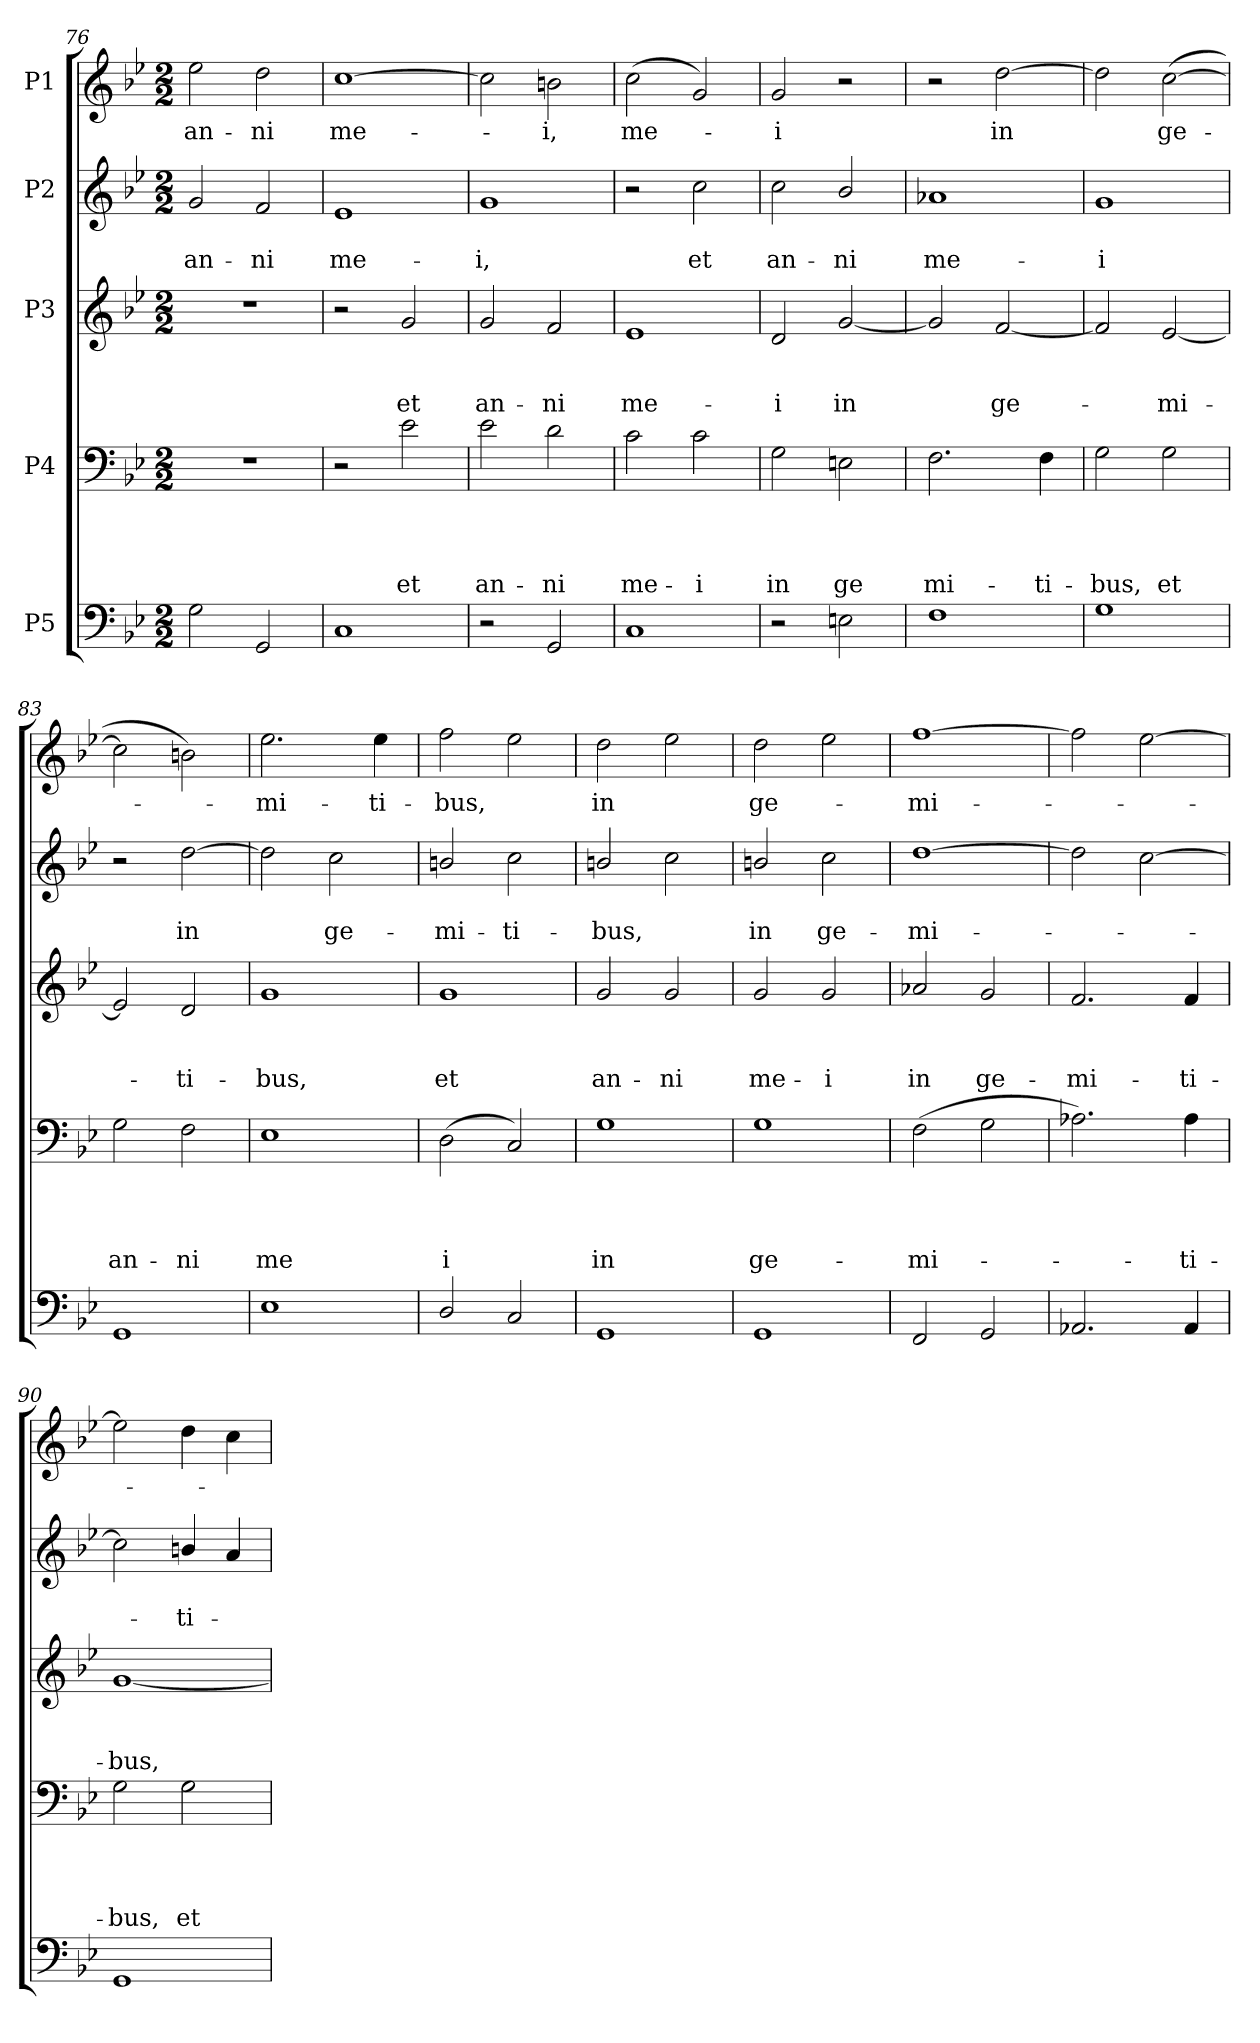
**kern	**kern	**text	**text	**text	**text	**kern	**text	**text	**text	**kern	**text	**text	**kern	**text
*part5	*part4	*part4	*part4	*part4	*part4	*part3	*part3	*part3	*part3	*part2	*part2	*part2	*part1	*part1
*staff5	*staff4	*staff4	*staff4	*staff4	*staff4	*staff3	*staff3	*staff3	*staff3	*staff2	*staff2	*staff2	*staff1	*staff1
*I"P5	*I"P4	*	*	*	*	*I"P3	*	*	*	*I"P2	*	*	*I"P1	*
*clefF4	*clefF4	*	*	*	*	*clefG2	*	*	*	*clefG2	*	*	*clefG2	*
*k[b-e-]	*k[b-e-]	*	*	*	*	*k[b-e-]	*	*	*	*k[b-e-]	*	*	*k[b-e-]	*
*B-:	*B-:	*	*	*	*	*B-:	*	*	*	*B-:	*	*	*B-:	*
*M2/2	*M2/2	*	*	*	*	*M2/2	*	*	*	*M2/2	*	*	*M2/2	*
=76	=76	=76	=76	=76	=76	=76	=76	=76	=76	=76	=76	=76	=76	=76
!	!	!	!	!	!	!	!	!	!	!	!	!LO:LY:b	!	!LO:LY:b
2G\	1r	.	.	.	.	1r	.	.	.	2g/	.	an-	2ee-\	an-
!	!	!	!	!	!	!	!	!	!	!	!	!LO:LY:b	!	!LO:LY:b
2GG/	.	.	.	.	.	.	.	.	.	2f/	.	-ni	2dd\	-ni
=77	=77	=77	=77	=77	=77	=77	=77	=77	=77	=77	=77	=77	=77	=77
!	!	!	!	!	!	!	!	!	!	!	!	!LO:LY:b	!	!LO:LY:b
1C	2r	.	.	.	.	2r	.	.	.	1e-	.	me-	[>1cc	me-
!	!	!	!	!	!LO:LY:b	!	!	!	!LO:LY:b	!	!	!	!	!
.	2e-\	.	.	.	et	2g/	.	.	et	.	.	.	.	.
=78	=78	=78	=78	=78	=78	=78	=78	=78	=78	=78	=78	=78	=78	=78
!	!	!	!	!	!LO:LY:b	!	!	!	!LO:LY:b	!	!	!LO:LY:b	!	!
2r	2e-\	.	.	.	an-	2g/	.	.	an-	1g	.	-i,	2cc\]	.
!	!	!	!	!	!LO:LY:b	!	!	!	!LO:LY:b	!	!	!	!	!LO:LY:b
2GG/	2d\	.	.	.	-ni	2f/	.	.	-ni	.	.	.	2bn\	-i,
=79	=79	=79	=79	=79	=79	=79	=79	=79	=79	=79	=79	=79	=79	=79
!	!	!	!	!	!LO:LY:b	!	!	!	!LO:LY:b	!	!	!	!	!LO:LY:b
1C	2c\	.	.	.	me-	1e-	.	.	me-	2r	.	.	(>2cc\	me-
!	!	!	!	!	!LO:LY:b	!	!	!	!	!	!	!LO:LY:b	!	!
.	2c\	.	.	.	-i	.	.	.	.	2cc\	.	et	2g/)	.
=80	=80	=80	=80	=80	=80	=80	=80	=80	=80	=80	=80	=80	=80	=80
!	!	!	!	!	!LO:LY:b	!	!	!	!LO:LY:b	!	!	!LO:LY:b	!	!LO:LY:b
2r	2G\	.	.	.	in	2d/	.	.	-i	2cc\	.	an-	2g/	-i
!	!	!	!	!	!LO:LY:b	!	!	!	!LO:LY:b	!	!	!LO:LY:b	!	!
2En\	2En\	.	.	.	ge	[<2g/	.	.	in	2b-/	.	-ni	2r	.
=81	=81	=81	=81	=81	=81	=81	=81	=81	=81	=81	=81	=81	=81	=81
!	!	!	!	!	!LO:LY:b	!	!	!	!	!	!	!LO:LY:b	!	!
1F	2.F\	.	.	.	mi-	2g/]	.	.	.	1a-X	.	me-	2r	.
!	!	!	!	!	!	!	!	!	!LO:LY:b	!	!	!	!	!LO:LY:b
.	.	.	.	.	.	[<2f/	.	.	ge-	.	.	.	[>2dd\	in
!	!	!	!	!	!LO:LY:b	!	!	!	!	!	!	!	!	!
.	4F\	.	.	.	-ti-	.	.	.	.	.	.	.	.	.
!!LO:PB:g=z
=82	=82	=82	=82	=82	=82	=82	=82	=82	=82	=82	=82	=82	=82	=82
!	!	!	!	!	!LO:LY:b	!	!	!	!	!	!	!LO:LY:b	!	!
1G	2G\	.	.	.	-bus,	2f/]	.	.	.	1g	.	-i	2dd\]	.
!	!	!	!	!	!LO:LY:b	!	!	!	!LO:LY:b	!	!	!	!	!LO:LY:b
.	2G\	.	.	.	et	[<2e-/	.	.	-mi-	.	.	.	(>[>2cc\	ge-
=83	=83	=83	=83	=83	=83	=83	=83	=83	=83	=83	=83	=83	=83	=83
!	!	!	!	!	!LO:LY:b	!	!	!	!	!	!	!	!	!
1GG	2G\	.	.	.	an-	2e-/]	.	.	.	2r	.	.	2cc\]	.
!	!	!	!	!	!LO:LY:b	!	!	!	!LO:LY:b	!	!	!LO:LY:b	!	!
.	2F\	.	.	.	-ni	2d/	.	.	-ti-	[>2dd\	.	in	2bn\)	.
=84	=84	=84	=84	=84	=84	=84	=84	=84	=84	=84	=84	=84	=84	=84
!	!	!	!	!	!LO:LY:b	!	!	!	!LO:LY:b	!	!	!	!	!LO:LY:b
1E-	1E-	.	.	.	me	1g	.	.	-bus,	2dd\]	.	.	2.ee-\	-mi-
!	!	!	!	!	!	!	!	!	!	!	!	!LO:LY:b	!	!
.	.	.	.	.	.	.	.	.	.	2cc\	.	ge-	.	.
!	!	!	!	!	!	!	!	!	!	!	!	!	!	!LO:LY:b
.	.	.	.	.	.	.	.	.	.	.	.	.	4ee-\	-ti-
=85	=85	=85	=85	=85	=85	=85	=85	=85	=85	=85	=85	=85	=85	=85
!	!	!	!	!	!LO:LY:b	!	!	!	!LO:LY:b	!	!	!LO:LY:b	!	!LO:LY:b
2D/	(<2D\	.	.	.	i	1g	.	.	et	2bn/	.	-mi-	2ff\	-bus,
!	!	!	!	!	!	!	!	!	!	!	!	!LO:LY:b	!	!
2C/	2C/)	.	.	.	.	.	.	.	.	2cc\	.	-ti-	2ee-\	.
=86	=86	=86	=86	=86	=86	=86	=86	=86	=86	=86	=86	=86	=86	=86
!	!	!	!	!	!LO:LY:b	!	!	!	!LO:LY:b	!	!	!LO:LY:b	!	!LO:LY:b
1GG	1G	.	.	.	in	2g/	.	.	an-	2bn/	.	-bus,	2dd\	in
!	!	!	!	!	!	!	!	!	!LO:LY:b	!	!	!	!	!
.	.	.	.	.	.	2g/	.	.	-ni	2cc\	.	.	2ee-\	.
=87	=87	=87	=87	=87	=87	=87	=87	=87	=87	=87	=87	=87	=87	=87
!	!	!	!	!	!LO:LY:b	!	!	!	!LO:LY:b	!	!	!LO:LY:b	!	!LO:LY:b
1GG	1G	.	.	.	ge-	2g/	.	.	me-	2bn/	.	in	2dd\	ge-
!	!	!	!	!	!	!	!	!	!LO:LY:b	!	!	!LO:LY:b	!	!
.	.	.	.	.	.	2g/	.	.	-i	2cc\	.	ge-	2ee-\	.
=88	=88	=88	=88	=88	=88	=88	=88	=88	=88	=88	=88	=88	=88	=88
!	!	!	!	!	!LO:LY:b	!	!	!	!LO:LY:b	!	!	!LO:LY:b	!	!LO:LY:b
2FF/	(<2F\	.	.	.	-mi-	2a-X/	.	.	in	[>1dd	.	-mi-	[>1ff	-mi-
!	!	!	!	!	!	!	!	!	!LO:LY:b	!	!	!	!	!
2GG/	2G\	.	.	.	.	2g/	.	.	ge-	.	.	.	.	.
=89	=89	=89	=89	=89	=89	=89	=89	=89	=89	=89	=89	=89	=89	=89
!	!	!	!	!	!	!	!	!	!LO:LY:b	!	!	!	!	!
2.AA-X/	2.A-X\)	.	.	.	.	2.f/	.	.	-mi-	2dd\]	.	.	2ff\]	.
.	.	.	.	.	.	.	.	.	.	[>2cc\	.	.	[>2ee-\	.
!	!	!	!	!	!LO:LY:b	!	!	!	!LO:LY:b	!	!	!	!	!
4AA-/	4A-\	.	.	.	-ti-	4f/	.	.	-ti-	.	.	.	.	.
=90	=90	=90	=90	=90	=90	=90	=90	=90	=90	=90	=90	=90	=90	=90
!	!	!	!	!	!LO:LY:b	!	!	!	!LO:LY:b	!	!	!	!	!
1GG	2G\	.	.	.	-bus,	[<1g	.	.	-bus,	2cc\]	.	.	2ee-\]	.
!	!	!	!	!	!LO:LY:b	!	!	!	!	!	!	!LO:LY:b	!	!
.	2G\	.	.	.	et	.	.	.	.	4bn/	.	-ti-	4dd\	.
.	.	.	.	.	.	.	.	.	.	4a/	.	.	4cc\	.
=	=	=	=	=	=	=	=	=	=	=	=	=	=	=
*-	*-	*-	*-	*-	*-	*-	*-	*-	*-	*-	*-	*-	*-	*-
